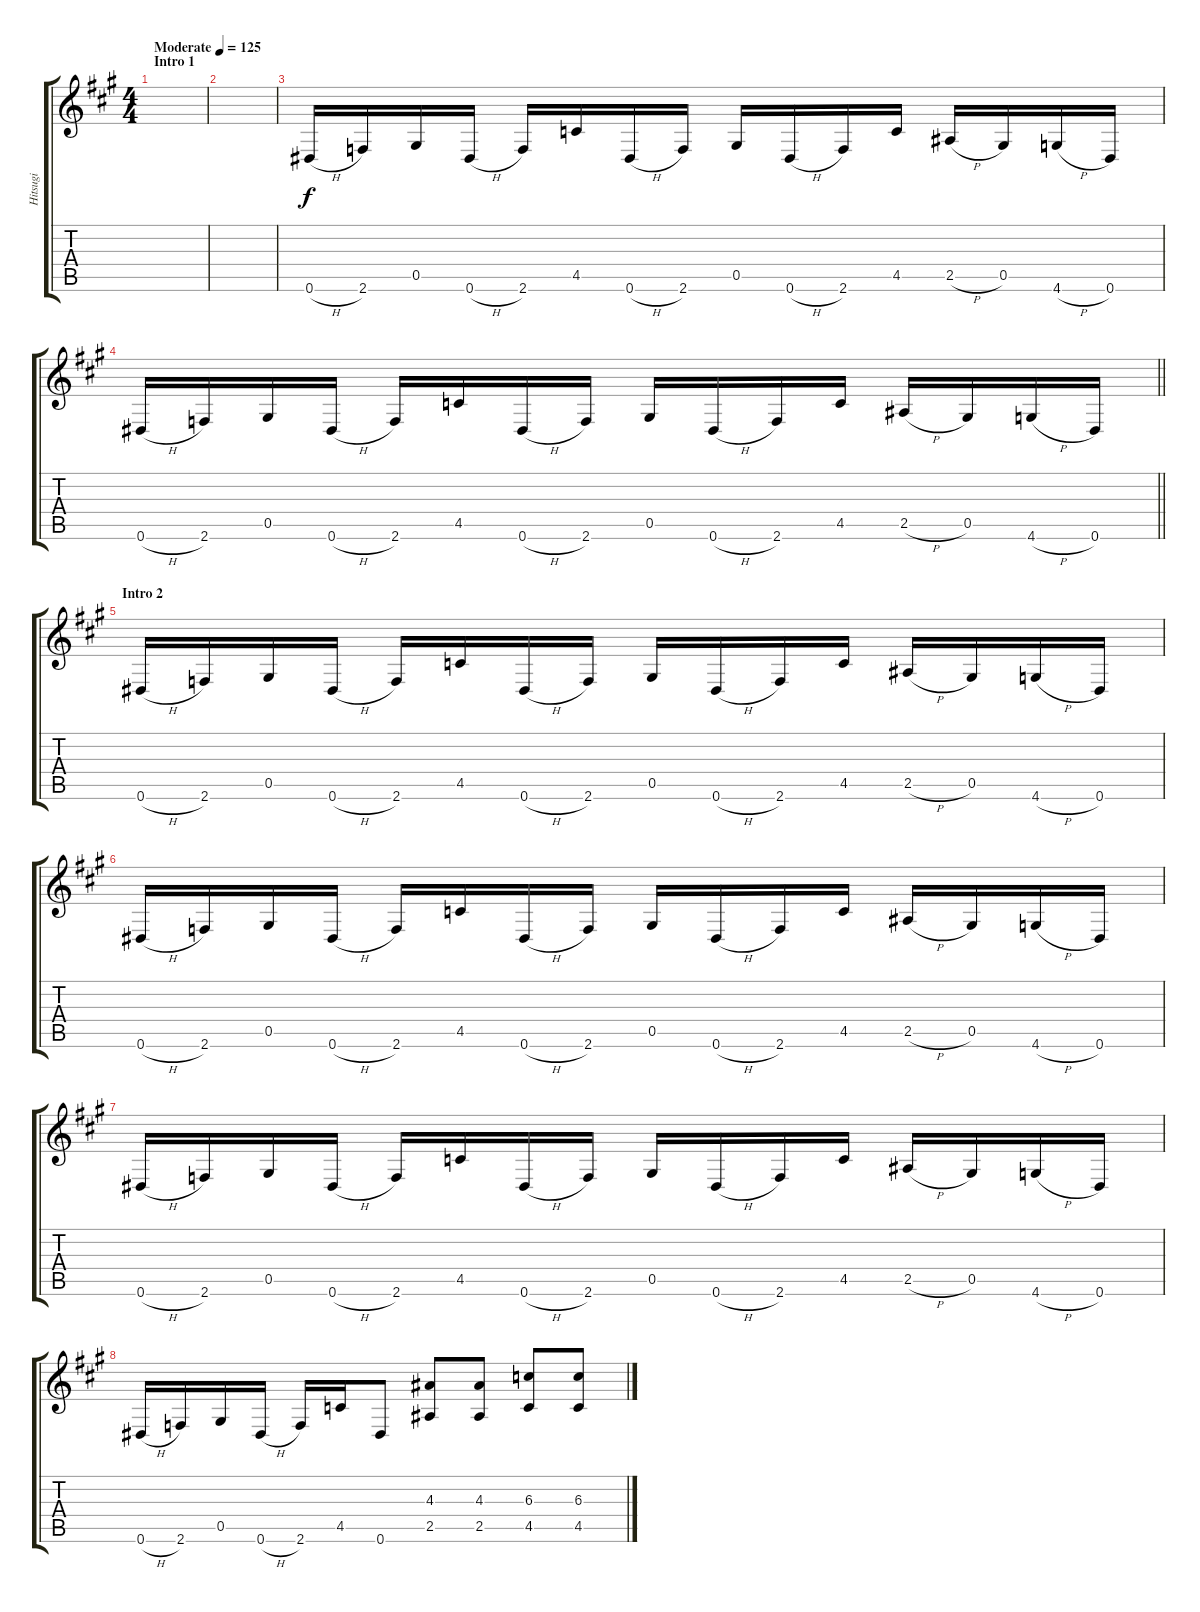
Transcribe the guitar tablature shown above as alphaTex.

\track ("Hitsugi" "Hitsugi") {instrument overdrivenguitar}
\staff {score tabs}
\tuning (Eb4 Bb3 Gb3 Db3 Ab2 Eb2) {hide}
\ts (4 4)
\section ("" "Intro 1")
\tempo (125 "Moderate")
\clef g2
\ks a
|
|
0.6{h}.16 2.6.16 0.5.16 0.6{h}.16 2.6.16 4.5.16 0.6{h}.16 2.6.16 0.5.16 0.6{h}.16 2.6.16 4.5.16 2.5{h}.16 0.5.16 4.6{h}.16 0.6.16 |
\barLineRight lightlight
0.6{h}.16 2.6.16 0.5.16 0.6{h}.16 2.6.16 4.5.16 0.6{h}.16 2.6.16 0.5.16 0.6{h}.16 2.6.16 4.5.16 2.5{h}.16 0.5.16 4.6{h}.16 0.6.16 |
\section ("" "Intro 2")
0.6{h}.16 2.6.16 0.5.16 0.6{h}.16 2.6.16 4.5.16 0.6{h}.16 2.6.16 0.5.16 0.6{h}.16 2.6.16 4.5.16 2.5{h}.16 0.5.16 4.6{h}.16 0.6.16 |
0.6{h}.16 2.6.16 0.5.16 0.6{h}.16 2.6.16 4.5.16 0.6{h}.16 2.6.16 0.5.16 0.6{h}.16 2.6.16 4.5.16 2.5{h}.16 0.5.16 4.6{h}.16 0.6.16 |
0.6{h}.16 2.6.16 0.5.16 0.6{h}.16 2.6.16 4.5.16 0.6{h}.16 2.6.16 0.5.16 0.6{h}.16 2.6.16 4.5.16 2.5{h}.16 0.5.16 4.6{h}.16 0.6.16 |
0.6{h}.16 2.6.16 0.5.16 0.6{h}.16 2.6.16 4.5.16 0.6.8 (4.3 2.5).8 (4.3 2.5).8 (6.3 4.5).8 (6.3 4.5).8
